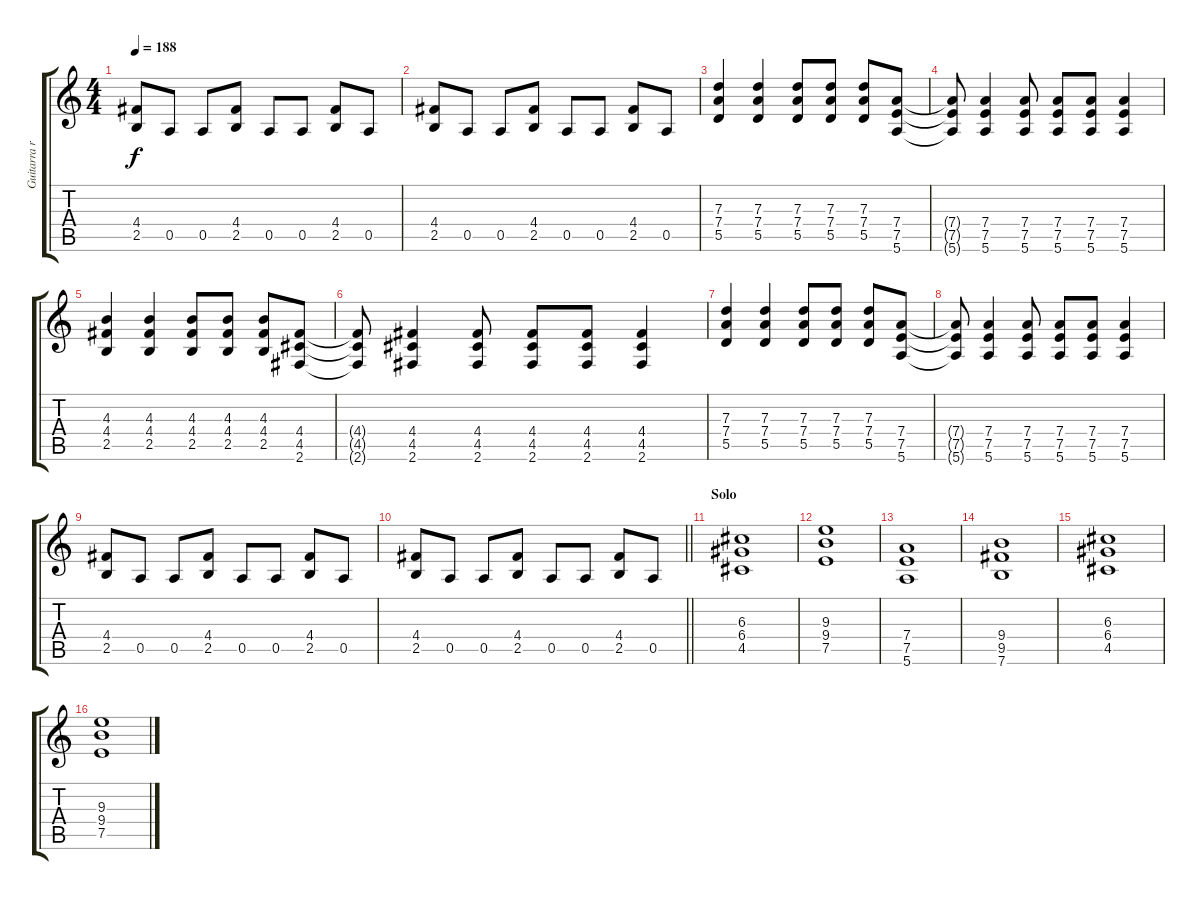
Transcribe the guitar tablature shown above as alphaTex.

\track ("Guitarra rítmica" "Guitarra r") {instrument distortionguitar}
\staff {score tabs}
\tuning (E4 B3 G3 D3 A2 E2) {hide}
\ts (4 4)
\tempo 188
\clef g2
\ks c
(4.4 2.5).8{dy f} 0.5.8 0.5.8 (4.4 2.5).8 0.5.8 0.5.8 (4.4 2.5).8 0.5.8 |
(4.4 2.5).8 0.5.8 0.5.8 (4.4 2.5).8 0.5.8 0.5.8 (4.4 2.5).8 0.5.8 |
(7.3 7.4 5.5).4 (7.3 7.4 5.5).4 (7.3 7.4 5.5).8 (7.3 7.4 5.5).8 (7.3 7.4 5.5).8 (7.4 7.5 5.6).8 |
(7.4{t} 7.5{t} 5.6{t}).8 (7.4 7.5 5.6).4 (7.4 7.5 5.6).8 (7.4 7.5 5.6).8 (7.4 7.5 5.6).8 (7.4 7.5 5.6).4 |
(4.3 4.4 2.5).4 (4.3 4.4 2.5).4 (4.3 4.4 2.5).8 (4.3 4.4 2.5).8 (4.3 4.4 2.5).8 (4.4 4.5 2.6).8 |
(4.4{t} 4.5{t} 2.6{t}).8 (4.4 4.5 2.6).4 (4.4 4.5 2.6).8 (4.4 4.5 2.6).8 (4.4 4.5 2.6).8 (4.4 4.5 2.6).4 |
(7.3 7.4 5.5).4 (7.3 7.4 5.5).4 (7.3 7.4 5.5).8 (7.3 7.4 5.5).8 (7.3 7.4 5.5).8 (7.4 7.5 5.6).8 |
(7.4{t} 7.5{t} 5.6{t}).8 (7.4 7.5 5.6).4 (7.4 7.5 5.6).8 (7.4 7.5 5.6).8 (7.4 7.5 5.6).8 (7.4 7.5 5.6).4 |
(4.4 2.5).8 0.5.8 0.5.8 (4.4 2.5).8 0.5.8 0.5.8 (4.4 2.5).8 0.5.8 |
\barLineRight lightlight
(4.4 2.5).8 0.5.8 0.5.8 (4.4 2.5).8 0.5.8 0.5.8 (4.4 2.5).8 0.5.8 |
\section ("" "Solo")
(6.3 6.4 4.5).1 |
(9.3 9.4 7.5).1 |
(7.4 7.5 5.6).1 |
(9.4 9.5 7.6).1 |
(6.3 6.4 4.5).1 |
(9.3 9.4 7.5).1
